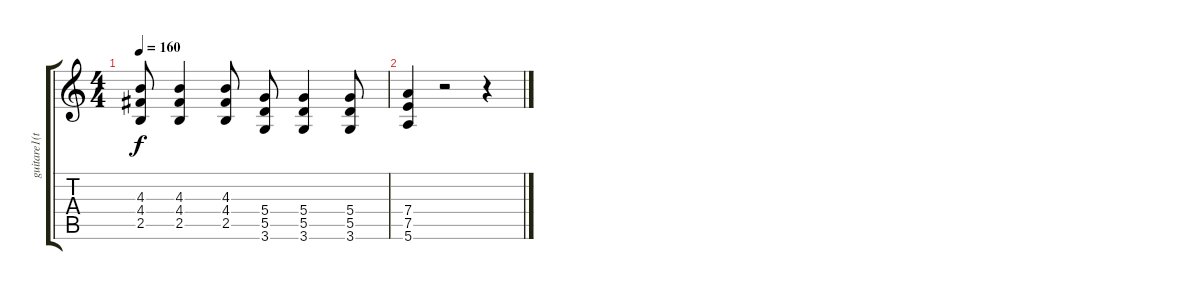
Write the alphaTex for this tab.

\track ("guitare1(the cretin)" "guitare1(t") {instrument distortionguitar}
\staff {score tabs}
\tuning (E4 B3 G3 D3 A2 E2) {hide}
\ts (4 4)
\tempo 160
\clef g2
\ks c
(4.3 4.4 2.5).8{dy f} (4.3 4.4 2.5).4 (4.3 4.4 2.5).8 (5.4 5.5 3.6).8 (5.4 5.5 3.6).4 (5.4 5.5 3.6).8 |
(7.4 7.5 5.6).4 r.2 r.4
